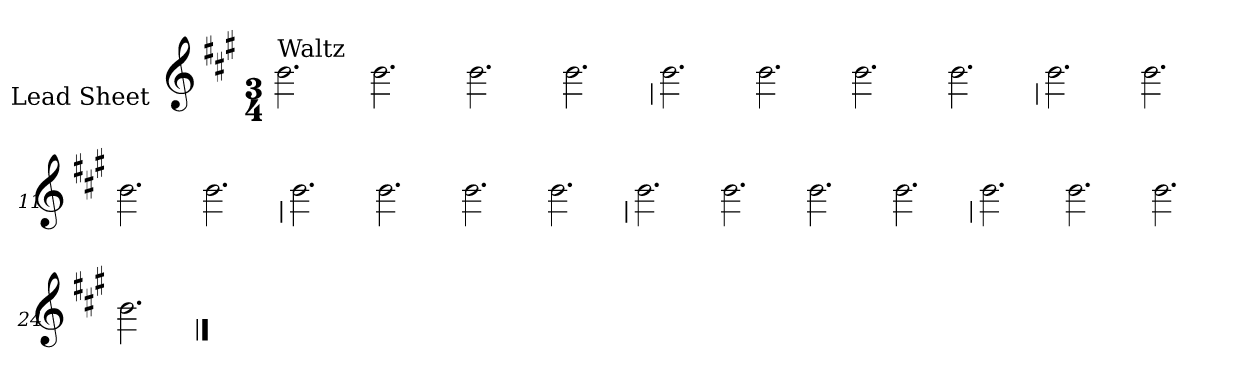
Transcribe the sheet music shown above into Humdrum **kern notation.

**kern
*part1
*staff1
*I"Lead Sheet
*stria0
*clefG2
*k[f#c#g#]
*A:
*M3/4
=1||
!LO:TX:a:t=Waltz
2.b
=2-
2.b
=3-
2.b
=4-
2.b
!!LO:LB:g=z
=5
2.b
=6-
2.b
=7-
2.b
=8-
2.b
!!LO:LB:g=z
=9
2.b
=10-
2.b
=11-
2.b
=12-
2.b
!!LO:LB:g=z
=13
2.b
=14-
2.b
=15-
2.b
=16-
2.b
!!LO:LB:g=z
=17
2.b
=18-
2.b
=19-
2.b
=20-
2.b
!!LO:LB:g=z
=21
2.b
=22-
2.b
=23-
2.b
=24-
2.b
==
*-
